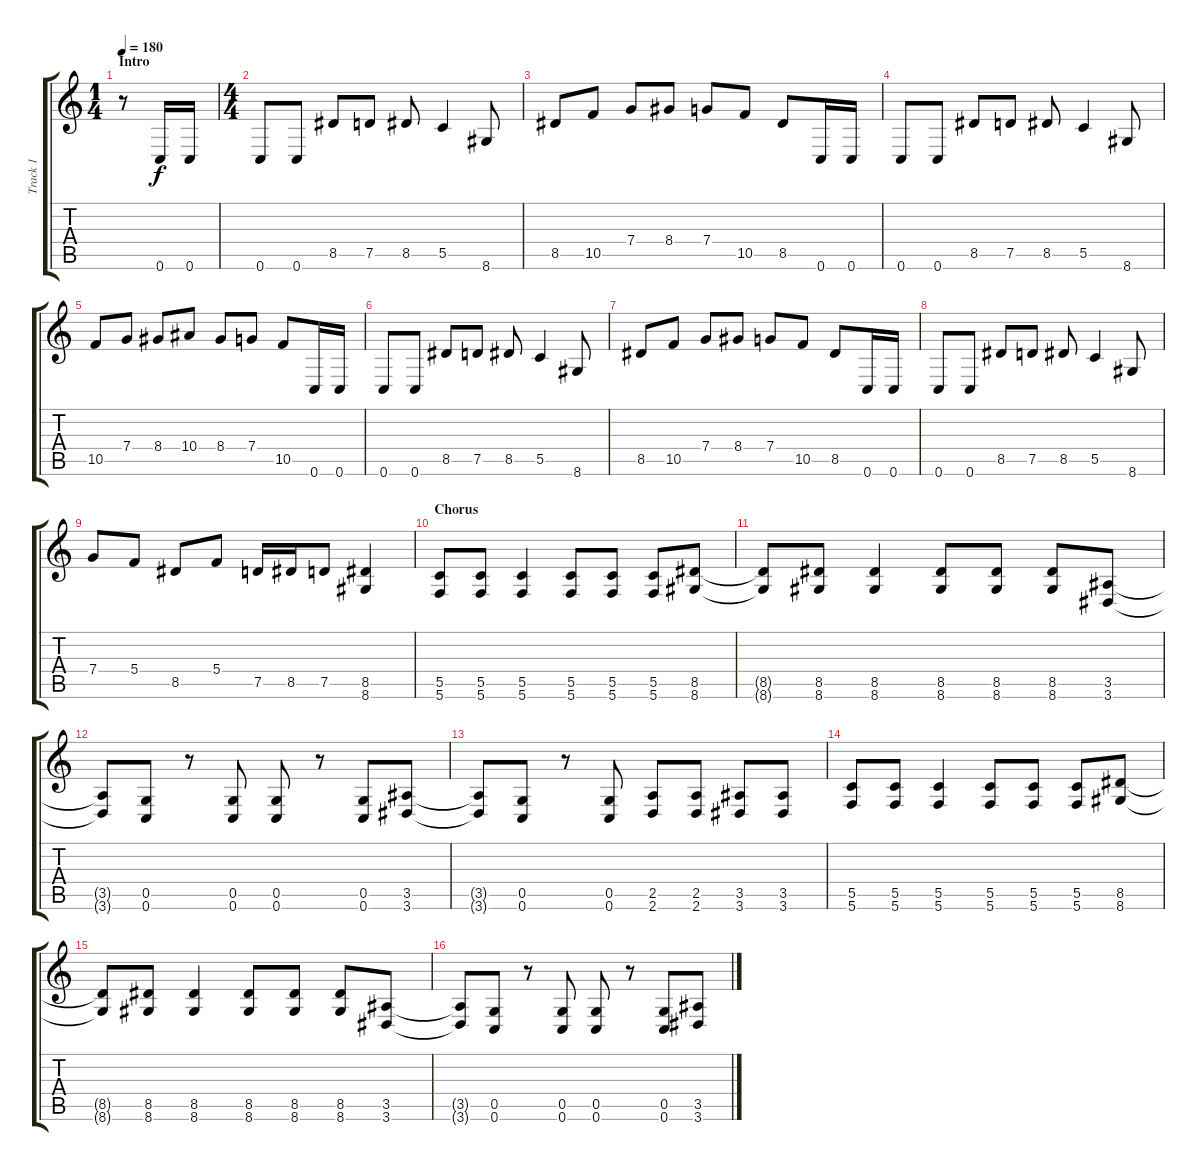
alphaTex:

\track ("Track 1" "Track 1") {instrument distortionguitar}
\staff {score tabs}
\tuning (D4 A3 F3 C3 G2 C2) {hide}
\ts (1 4)
\section ("" "Intro")
\tempo 180
\clef g2
\ks c
r.8{dy f instrument distortionguitar} 0.6.16 0.6.16 |
\ts (4 4)
0.6.8 0.6.8 8.5.8 7.5.8 8.5.8 5.5.4 8.6.8 |
8.5.8 10.5.8 7.4.8 8.4.8 7.4.8 10.5.8 8.5.8 0.6.16 0.6.16 |
0.6.8 0.6.8 8.5.8 7.5.8 8.5.8 5.5.4 8.6.8 |
10.5.8 7.4.8 8.4.8 10.4.8 8.4.8 7.4.8 10.5.8 0.6.16 0.6.16 |
0.6.8 0.6.8 8.5.8 7.5.8 8.5.8 5.5.4 8.6.8 |
8.5.8 10.5.8 7.4.8 8.4.8 7.4.8 10.5.8 8.5.8 0.6.16 0.6.16 |
0.6.8 0.6.8 8.5.8 7.5.8 8.5.8 5.5.4 8.6.8 |
7.4.8 5.4.8 8.5.8 5.4.8 7.5.16 8.5.16 7.5.8 (8.5 8.6).4 |
\section ("" "Chorus")
(5.5 5.6).8 (5.5 5.6).8 (5.5 5.6).4 (5.5 5.6).8 (5.5 5.6).8 (5.5 5.6).8 (8.5 8.6).8 |
(8.5{t} 8.6{t}).8 (8.5 8.6).8 (8.5 8.6).4 (8.5 8.6).8 (8.5 8.6).8 (8.5 8.6).8 (3.5 3.6).8 |
(3.5{t} 3.6{t}).8 (0.5 0.6).8 r.8 (0.5 0.6).8 (0.5 0.6).8 r.8 (0.5 0.6).8 (3.5 3.6).8 |
(3.5{t} 3.6{t}).8 (0.5 0.6).8 r.8 (0.5 0.6).8 (2.5 2.6).8 (2.5 2.6).8 (3.5 3.6).8 (3.5 3.6).8 |
(5.5 5.6).8 (5.5 5.6).8 (5.5 5.6).4 (5.5 5.6).8 (5.5 5.6).8 (5.5 5.6).8 (8.5 8.6).8 |
(8.5{t} 8.6{t}).8 (8.5 8.6).8 (8.5 8.6).4 (8.5 8.6).8 (8.5 8.6).8 (8.5 8.6).8 (3.5 3.6).8 |
(3.5{t} 3.6{t}).8 (0.5 0.6).8 r.8 (0.5 0.6).8 (0.5 0.6).8 r.8 (0.5 0.6).8 (3.5 3.6).8
